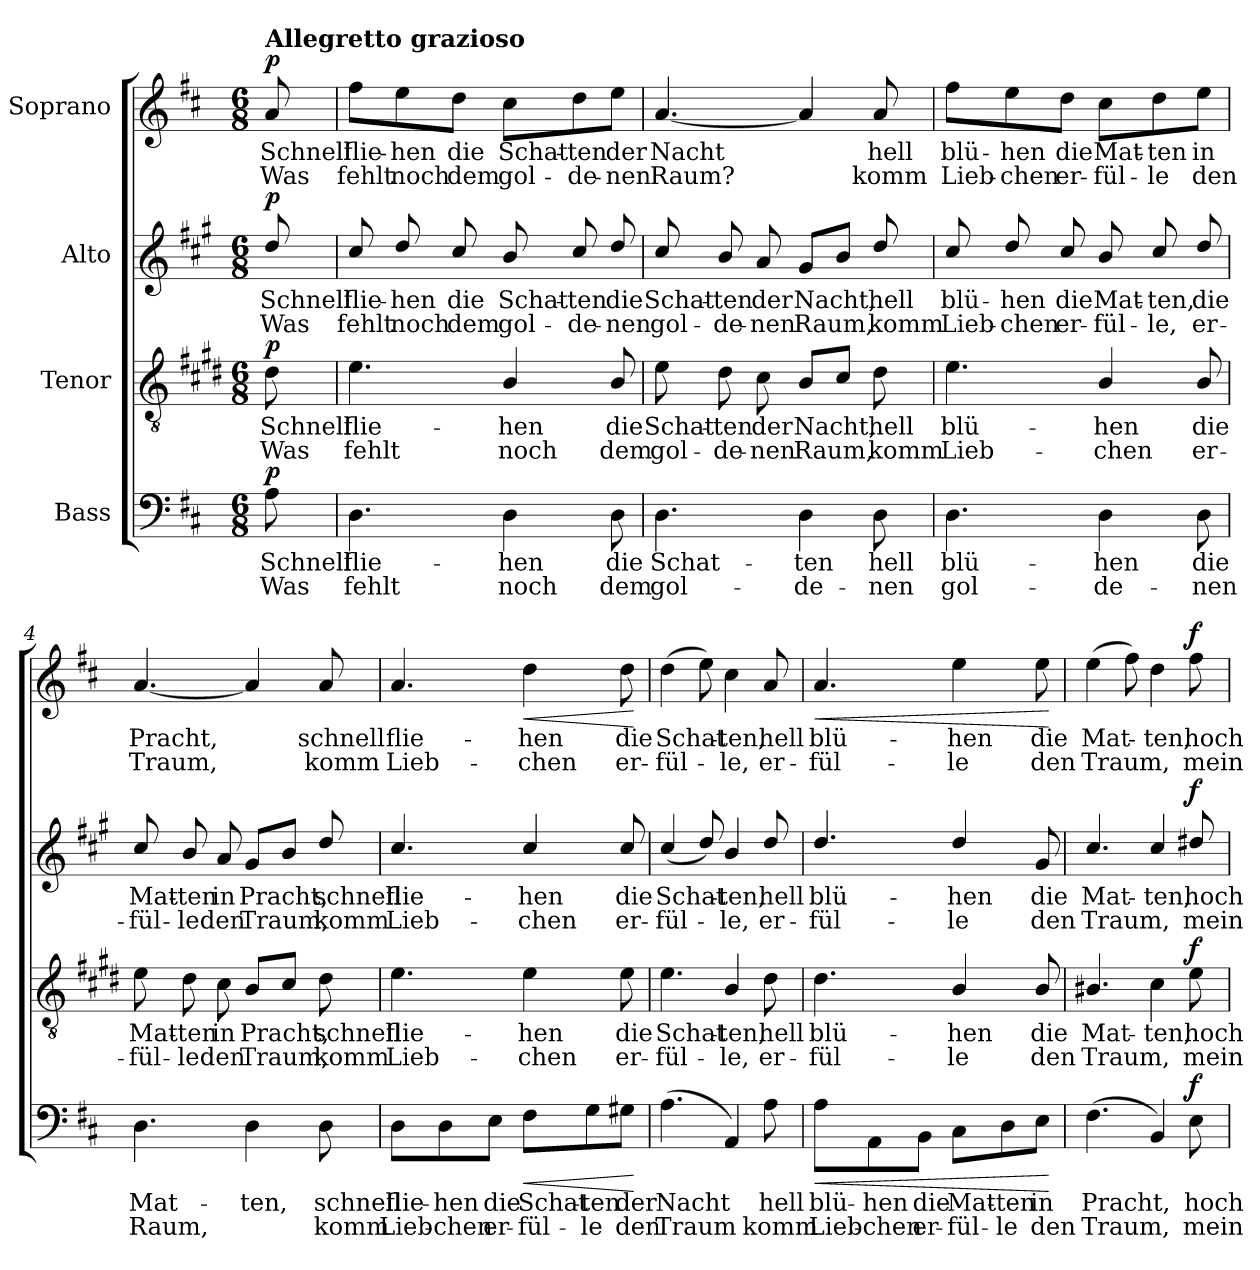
**kern	**text	**text	**dynam	**kern	**text	**text	**dynam	**kern	**text	**text	**dynam	**kern	**text	**text	**dynam
*part4	*part4	*part4	*part4	*part3	*part3	*part3	*part3	*part2	*part2	*part2	*part2	*part1	*part1	*part1	*part1
*staff4	*staff4	*staff4	*staff4	*staff3	*staff3	*staff3	*staff3	*staff2	*staff2	*staff2	*staff2	*staff1	*staff1	*staff1	*staff1
*I"Bass	*	*	*	*I"Tenor	*	*	*	*I"Alto	*	*	*	*I"Soprano	*	*	*
*clefF4	*	*	*	*clefGv2	*	*	*	*clefG2	*	*	*	*clefG2	*	*	*
*	*	*	*	*ITrd1c2	*	*	*	*ITrd4c7	*	*	*	*	*	*	*
*k[f#c#]	*	*	*	*k[f#c#]	*	*	*	*k[f#c#]	*	*	*	*k[f#c#]	*	*	*
*M6/8	*	*	*	*M6/8	*	*	*	*M6/8	*	*	*	*M6/8	*	*	*
=	=	=	=	=	=	=	=	=	=	=	=	=	=	=	=
!	!	!	!	!	!	!	!	!	!	!	!	!LO:TX:a:B:t=Allegretto grazioso	!	!	!
!	!	!	!LO:DY:a	!	!	!	!LO:DY:a	!	!	!	!LO:DY:a	!	!	!	!LO:DY:a
8A\	Schnell	Was	p	8c#\	Schnell	Was	p	8g/	Schnell	Was	p	8a/	Schnell	Was	p
=1	=1	=1	=1	=1	=1	=1	=1	=1	=1	=1	=1	=1	=1	=1	=1
4.D\	flie-	fehlt	.	4.d\	flie-	fehlt	.	8f#/	flie-	fehlt	.	8ff#\L	flie-	fehlt	.
.	.	.	.	.	.	.	.	8g/	-hen	noch	.	8ee\	-hen	noch	.
.	.	.	.	.	.	.	.	8f#/	die	dem	.	8dd\J	die	dem	.
4D\	-hen	noch	.	4A/	-hen	noch	.	8e/	Schat-	gol-	.	8cc#\L	Schat-	gol-	.
.	.	.	.	.	.	.	.	8f#/	-ten	-de-	.	8dd\	-ten	-de-	.
8D\	die	dem	.	8A/	die	dem	.	8g/	die	-nen	.	8ee\J	der	-nen	.
=2	=2	=2	=2	=2	=2	=2	=2	=2	=2	=2	=2	=2	=2	=2	=2
4.D\	Schat-	gol-	.	8d\	Schat-	gol-	.	8f#/	Schat-	gol-	.	[4.a/	Nacht	Raum?	.
.	.	.	.	8c#\	-ten	-de-	.	8e/	-ten	-de-	.	.	.	.	.
.	.	.	.	8B\	der	-nen	.	8d/	der	-nen	.	.	.	.	.
4D\	-ten	-de-	.	8A/L	Nacht,	Raum,	.	8c#/L	Nacht,	Raum,	.	4a/]	.	.	.
.	.	.	.	8B/J	.	.	.	8e/J	.	.	.	.	.	.	.
8D\	hell	-nen	.	8c#\	hell	komm	.	8g/	hell	komm	.	8a/	hell	komm	.
=3	=3	=3	=3	=3	=3	=3	=3	=3	=3	=3	=3	=3	=3	=3	=3
4.D\	blü-	gol-	.	4.d\	blü-	Lieb-	.	8f#/	blü-	Lieb-	.	8ff#\L	blü-	Lieb-	.
.	.	.	.	.	.	.	.	8g/	-hen	-chen	.	8ee\	-hen	-chen	.
.	.	.	.	.	.	.	.	8f#/	die	er-	.	8dd\J	die	er-	.
4D\	-hen	-de-	.	4A/	-hen	-chen	.	8e/	Mat-	-fül-	.	8cc#\L	Mat-	-fül-	.
.	.	.	.	.	.	.	.	8f#/	-ten,	-le,	.	8dd\	-ten	-le	.
8D\	die	-nen	.	8A/	die	er-	.	8g/	die	er-	.	8ee\J	in	den	.
=4	=4	=4	=4	=4	=4	=4	=4	=4	=4	=4	=4	=4	=4	=4	=4
4.D\	Mat-	Raum,	.	8d\	Mat-	-fül-	.	8f#/	Mat-	-fül-	.	[4.a/	Pracht,	Traum,	.
.	.	.	.	8c#\	-ten	-le	.	8e/	-ten	-le	.	.	.	.	.
.	.	.	.	8B\	in	den	.	8d/	in	den	.	.	.	.	.
4D\	-ten,	.	.	8A/L	Pracht,	Traum,	.	8c#/L	Pracht,	Traum,	.	4a/]	.	.	.
.	.	.	.	8B/J	.	.	.	8e/J	.	.	.	.	.	.	.
8D\	schnell	komm	.	8c#\	schnell	komm	.	8g/	schnell	komm	.	8a/	schnell	komm	.
=5	=5	=5	=5	=5	=5	=5	=5	=5	=5	=5	=5	=5	=5	=5	=5
8D\L	flie-	Lieb-	.	4.d\	flie-	Lieb-	.	4.f#/	flie-	Lieb-	.	4.a/	flie-	Lieb-	.
8D\	-hen	-chen	.	.	.	.	.	.	.	.	.	.	.	.	.
8E\J	die	er-	.	.	.	.	.	.	.	.	.	.	.	.	.
!	!	!	!LO:HP:b	!	!	!	!	!	!	!	!	!	!	!	!LO:HP:b
8F#\L	Schat-	-fül-	<	4d\	-hen	-chen	.	4f#/	-hen	-chen	.	4dd\	-hen	-chen	<
8G\	-ten	-le	.	.	.	.	.	.	.	.	.	.	.	.	.
8G#X\J	der	den	.	8d\	die	er-	.	8f#/	die	er-	.	8dd\	die	er-	.
.	.	.	[	.	.	.	.	.	.	.	.	.	.	.	[
=6	=6	=6	=6	=6	=6	=6	=6	=6	=6	=6	=6	=6	=6	=6	=6
(4.A\	Nacht	Traum	.	4.d\	Schat-	-fül-	.	(4f#/	Schat-	-fül-	.	(4dd\	Schat-	-fül-	.
.	.	.	.	.	.	.	.	8g/)	.	.	.	8ee\)	.	.	.
4AA/)	.	.	.	4A/	-ten,	-le,	.	4e/	-ten,	-le,	.	4cc#\	-ten,	-le,	.
8A\	hell	komm	.	8c#\	hell	er-	.	8g/	hell	er-	.	8a/	hell	er-	.
=7	=7	=7	=7	=7	=7	=7	=7	=7	=7	=7	=7	=7	=7	=7	=7
!	!	!	!LO:HP:b	!	!	!	!	!	!	!	!	!	!	!	!LO:HP:b
8A\L	blü-	Lieb-	<	4.c#\	blü-	-fül-	.	4.g/	blü-	-fül-	.	4.a/	blü-	-fül-	<
8AA\	-hen	-chen	.	.	.	.	.	.	.	.	.	.	.	.	.
8BB\J	die	er-	.	.	.	.	.	.	.	.	.	.	.	.	.
8C#\L	Mat-	-fül-	.	4A/	-hen	-le	.	4g/	-hen	-le	.	4ee\	-hen	-le	.
8D\	-ten	-le	.	.	.	.	.	.	.	.	.	.	.	.	.
8E\J	in	den	.	8A/	die	den	.	8c#/	die	den	.	8ee\	die	den	.
.	.	.	[	.	.	.	.	.	.	.	.	.	.	.	[
=8	=8	=8	=8	=8	=8	=8	=8	=8	=8	=8	=8	=8	=8	=8	=8
(4.F#\	Pracht,	Traum,	.	4.A#X/	Mat-	Traum,	.	4.f#/	Mat-	Traum,	.	(4ee\	Mat-	Traum,	.
.	.	.	.	.	.	.	.	.	.	.	.	8ff#\)	.	.	.
4BB/)	.	.	.	4B\	-ten,	.	.	4f#/	-ten,	.	.	4dd\	-ten,	.	.
!	!	!	!LO:DY:a	!	!	!	!LO:DY:a	!	!	!	!LO:DY:a	!	!	!	!LO:DY:a
8E\	hoch	mein	f	8d\	hoch	mein	f	8g#X/	hoch	mein	f	8ff#\	hoch	mein	f
=	=	=	=	=	=	=	=	=	=	=	=	=	=	=	=
*-	*-	*-	*-	*-	*-	*-	*-	*-	*-	*-	*-	*-	*-	*-	*-
